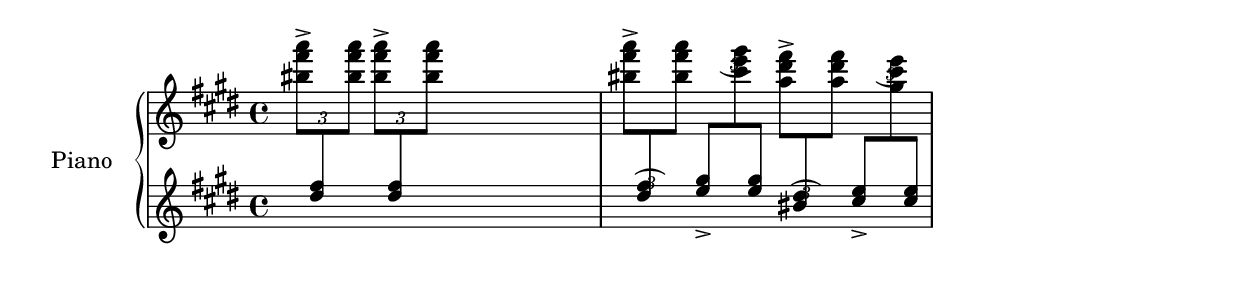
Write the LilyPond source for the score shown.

%#!lilypond temp.ly -*- coding: utf-8; -*-

\version "2.9.28"

myTU = #(define-music-function (parser location nA nB nC)
	 (ly:music? ly:music? ly:music?)
     #{
	 \times 2/3 { 
	 \once\override TupletNumber #'extra-offset = #'(0 . 3.3)
	 \once \override TupletNumber #'text = 
	     \markup{ \combine "3" \raise #1.5 \fontsize #'+5 
	              \rotate #'90 \upright 
	              \musicglyph #"accidentals.rightparen" }
	 \change Staff = upper
	 \tupletDown \stemDown $nA
	 \change Staff = lower 
	 \stemUp $nB
	 \change Staff = upper
	 \stemDown $nC
       }
       #})

myTD = #(define-music-function (parser location nA nB nC)
	 (ly:music? ly:music? ly:music?)
     #{
       \times 2/3 { \once\override TupletNumber #'extra-offset = #'(0 . -3.25)
		    \once \override TupletNumber #'text = 
		    \markup{ \combine "3" 
				\lower #0.3 
				\fontsize #'+5 
				\rotate #'270 
				\upright \musicglyph #"accidentals.rightparen" }
		    \change Staff = lower
		       \tupletUp \stemUp $nA 
			\change Staff = upper 
			\stemDown $nB
			\change Staff = lower
			\stemUp $nC
		      }
       #})

upper = \relative c {
  \key cis \minor
  \times 2/3 { \tupletUp
  \change Staff = upper <bis''' fis' a>8^>[ 
  \change Staff = lower <dis, fis>
  \change Staff = upper <bis' fis' a>]
  }
  \times 2/3 { \tupletDown
  \change Staff = upper <bis fis' a>8^>[ 
  \change Staff = lower <dis, fis>
  \change Staff = upper <bis' fis' a>]
  }
  s2 |
  \myTU <bis fis' a>8^>[ <dis, fis> <bis' fis' a>]
  \myTD <e, gis>8_>[ <cis' e gis> <e, gis>]
  \myTU <a dis fis>8^>[ <bis, dis> <a' dis fis>]
  \myTD <cis, e>_> <gis' cis e> <cis, e> |

			
}

lower = \relative c, { \key cis \minor \skip 1 * 2 }


\score {
   \new PianoStaff
   % \with { \override VerticalAlignment #'forced-distance = #15 }
   << 	
     \set PianoStaff.instrumentName = "Piano  "
     \new Staff = "upper" \upper
     \new Staff = "lower" \lower
   >>
   \layout { ragged-right= ##t }
}